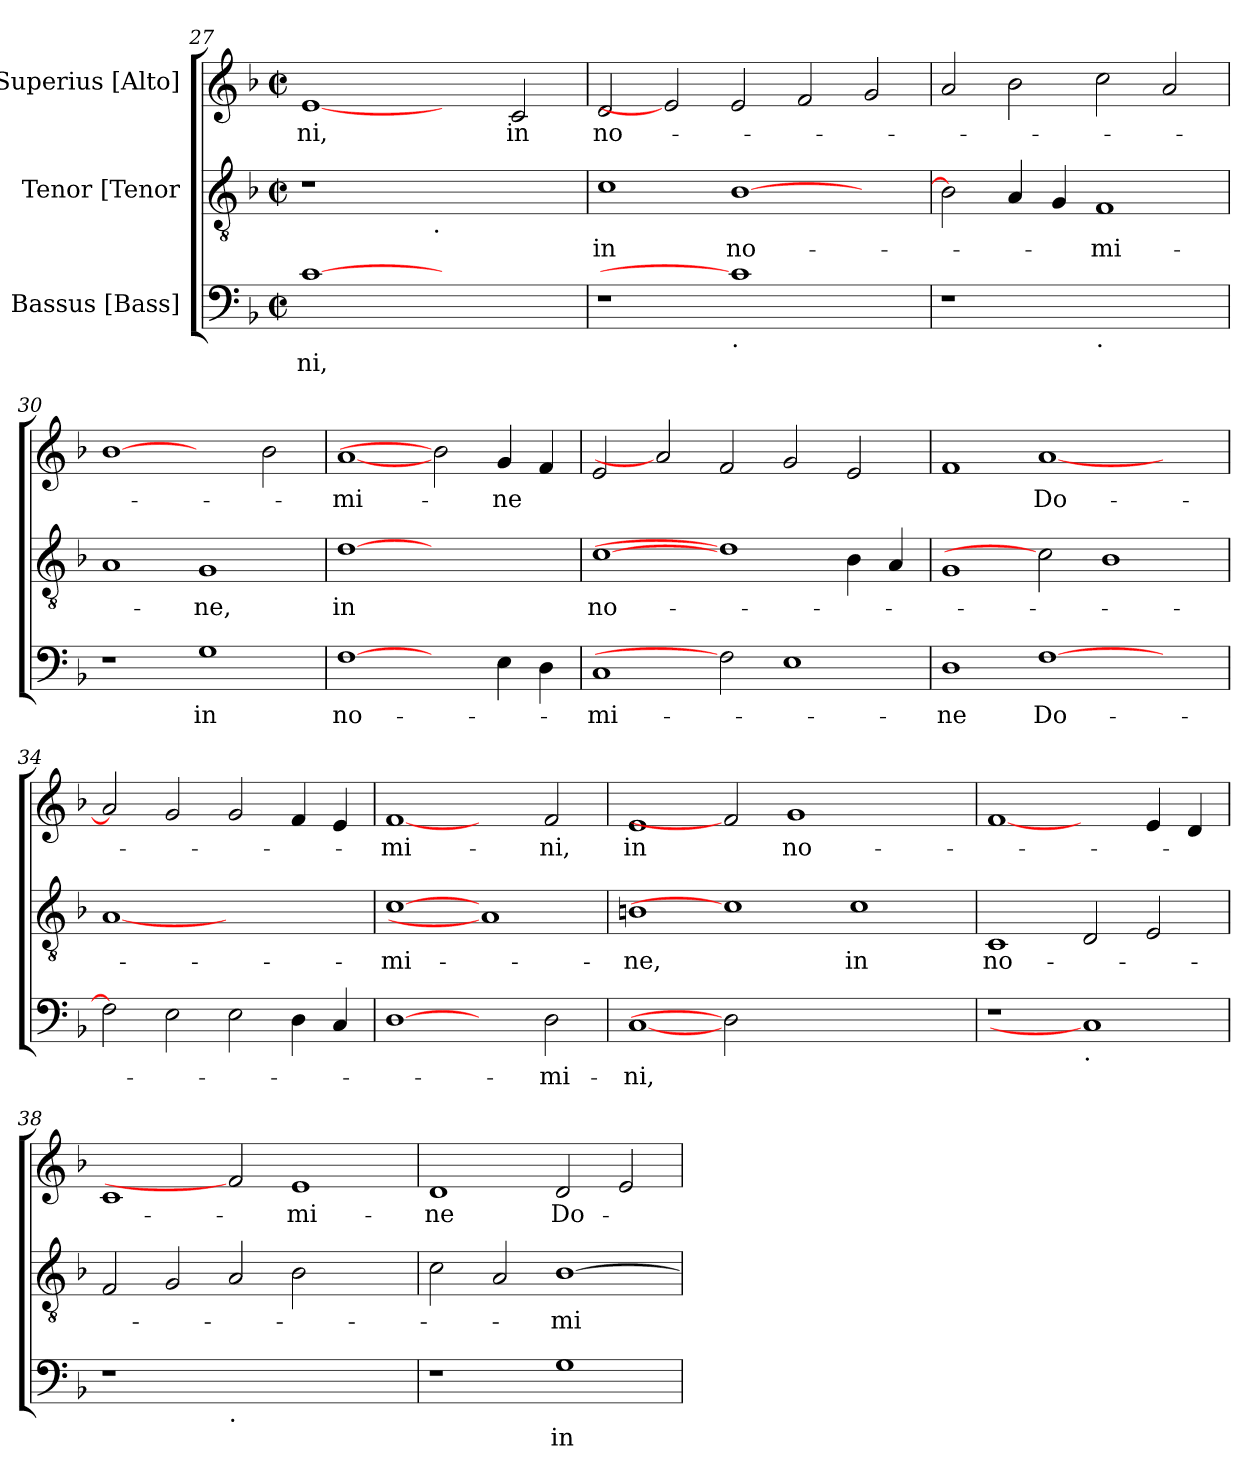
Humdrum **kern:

**kern	**text	**kern	**text	**kern	**text
*part3	*part3	*part2	*part2	*part1	*part1
*staff3	*staff3	*staff2	*staff2	*staff1	*staff1
*I"Bassus [Bass]	*	*I"Tenor [Tenor	*	*I"Superius [Alto]	*
*clefF4	*	*clefGv2	*	*clefG2	*
*k[b-]	*	*k[b-]	*	*k[b-]	*
*F:	*	*F:	*	*F:	*
*M2/2	*	*M2/2	*	*M2/2	*
*met(c|)	*	*met(c|)	*	*met(c|)	*
=27	=27	=27	=27	=27	=27
!	!LO:LY:b:rj	!	!	!	!LO:LY:b:rj
*	*	*^	*	*	*
[1c	-ni,	1r	2ryy	.	[1e	-ni,
.	.	.	4...ryy	.	.	.
!	!	!	!LO:TX:b:t=.	!	!	!
.	.	.	1ryy	.	.	.
1ryy	.	1ryy	.	.	2ryy	.
!	!	!	!	!	!	!LO:LY:b:rj
.	.	.	.	.	2c/	in
.	.	.	32ryy	.	.	.
=28	=28	=28	=28	=28	=28	=28
!	!	!	!	!LO:LY:b:rj	!	!LO:LY:b:rj
*	*	*v	*v	*	*	*
1r	.	1c	in	2d/	no-
.	.	.	.	2e]	.
!LO:TX:b:t=.	!	!	!	!	!
!	!	!	!LO:LY:b:rj	!	!
1c]	.	[>1B-	no-	2e/	.
.	.	.	.	2f/	.
2ryy	.	2ryy	.	2g/	.
=29	=29	=29	=29	=29	=29
1r	.	2B-\]	.	2a/	.
.	.	4A/	.	2b-\	.
.	.	4G/	.	.	.
!LO:TX:b:t=.	!	!	!	!	!
!	!	!	!LO:LY:b:rj	!	!
1ryy	.	1F	-mi-	2cc\	.
.	.	.	.	2a/	.
=30	=30	=30	=30	=30	=30
1r	.	1A	.	[1b-	.
!	!LO:LY:b:rj	!	!LO:LY:b:rj	!	!
1G	in	1G	-ne,	2ryy	.
.	.	.	.	2b-\	.
!!LO:LB:g=z
=31	=31	=31	=31	=31	=31
!	!LO:LY:b:rj	!	!LO:LY:b:rj	!	!LO:LY:b:rj
[1F	no-	[1d	in	[1a	-mi-
2ryy	.	1ryy	.	2b-]	.
!	!	!	!	!	!LO:LY:b:rj
4E\	.	.	.	4g/	-ne
4D\	.	.	.	4f/	.
=32	=32	=32	=32	=32	=32
!	!LO:LY:b:rj	!	!LO:LY:b:rj	!	!
1C	-mi-	[1c	no-	2e/	.
.	.	.	.	2a]	.
2F]	.	1d]	.	2f/	.
1E	.	.	.	2g/	.
.	.	4B-\	.	2e/	.
.	.	4A/	.	.	.
=33	=33	=33	=33	=33	=33
!	!LO:LY:b:rj	!	!	!	!
1D	-ne	1G	.	1f	.
!	!LO:LY:b:rj	!	!	!	!LO:LY:b:rj
[>1F	Do-	2c]	.	[<1a	Do-
.	.	1B-	.	.	.
2ryy	.	.	.	2ryy	.
=34	=34	=34	=34	=34	=34
2F\]	.	[1A	.	2a/]	.
2E\	.	.	.	2g/	.
2E\	.	1ryy	.	2g/	.
4D\	.	.	.	4f/	.
4C/	.	.	.	4e/	.
=35	=35	=35	=35	=35	=35
!	!	!	!LO:LY:b:rj	!	!LO:LY:b:rj
[1D	.	[1c	-mi-	[1f	-mi-
2ryy	.	1A]	.	2ryy	.
!	!LO:LY:b:rj	!	!	!	!LO:LY:b:rj
2D\	-mi-	.	.	2f/	-ni,
!!LO:LB:g=z
=36	=36	=36	=36	=36	=36
!	!LO:LY:b:rj	!	!LO:LY:b:rj	!	!LO:LY:b:rj
[1C	-ni,	1Bn	-ne,	1e	in
2D]	.	1c]	.	2f]	.
!	!	!	!	!	!LO:LY:b:rj
1.ryy	.	.	.	1g	no-
!	!	!	!LO:LY:b:rj	!	!
.	.	1c	in	.	.
.	.	.	.	2ryy	.
=37	=37	=37	=37	=37	=37
!	!	!	!LO:LY:b:rj	!	!
1r	.	1C	no-	[1f	.
!LO:TX:b:t=.	!	!	!	!	!
1C]	.	2D/	.	2ryy	.
.	.	2E/	.	4e/	.
.	.	.	.	4d/	.
=38	=38	=38	=38	=38	=38
1r	.	2F/	.	1c	.
.	.	2G/	.	.	.
!LO:TX:b:t=.	!	!	!	!	!
1.ryy	.	2A/	.	2f]	.
!	!	!	!	!	!LO:LY:b:rj
.	.	2B-\	.	1e	-mi-
.	.	2ryy	.	.	.
=39	=39	=39	=39	=39	=39
!	!	!	!	!	!LO:LY:b:rj
1r	.	2c\	.	1d	-ne
.	.	2A/	.	.	.
!	!LO:LY:b:rj	!	!LO:LY:b:rj	!	!LO:LY:b:rj
1G	in	[>1B-	-mi-	2d/	Do-
.	.	.	.	2e/	.
=	=	=	=	=	=
*-	*-	*-	*-	*-	*-
